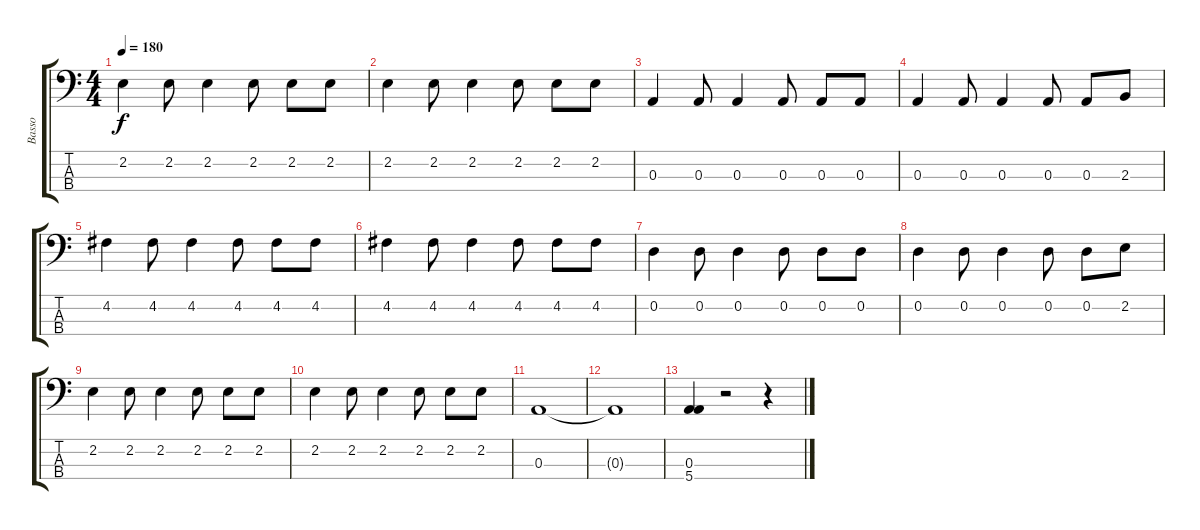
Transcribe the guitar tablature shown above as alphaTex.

\track ("Basso" "Basso") {instrument electricbasspick}
\staff {score tabs}
\tuning (G2 D2 A1 E1) {hide}
\ts (4 4)
\tempo 180
\clef f4
\ks c
2.2.4{dy f} 2.2.8 2.2.4 2.2.8 2.2.8 2.2.8 |
2.2.4 2.2.8 2.2.4 2.2.8 2.2.8 2.2.8 |
0.3.4 0.3.8 0.3.4 0.3.8 0.3.8 0.3.8 |
0.3.4 0.3.8 0.3.4 0.3.8 0.3.8 2.3.8 |
4.2.4 4.2.8 4.2.4 4.2.8 4.2.8 4.2.8 |
4.2.4 4.2.8 4.2.4 4.2.8 4.2.8 4.2.8 |
0.2.4 0.2.8 0.2.4 0.2.8 0.2.8 0.2.8 |
0.2.4 0.2.8 0.2.4 0.2.8 0.2.8 2.2.8 |
2.2.4 2.2.8 2.2.4 2.2.8 2.2.8 2.2.8 |
2.2.4 2.2.8 2.2.4 2.2.8 2.2.8 2.2.8 |
0.3.1 |
0.3{t}.1 |
(0.3 5.4).4 r.2 r.4
